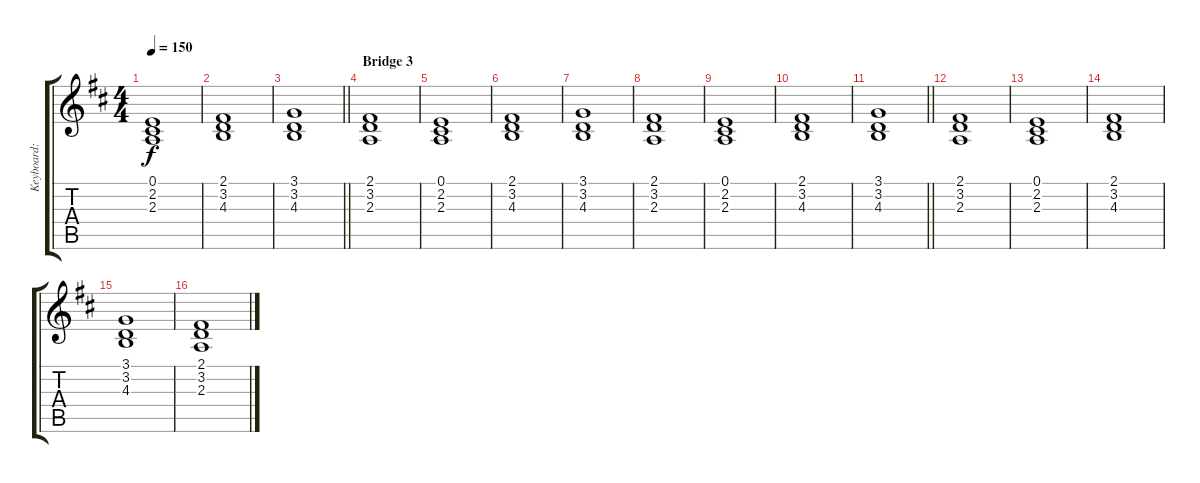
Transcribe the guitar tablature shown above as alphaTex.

\track ("Keyboard: Tommie Johansson" "Keyboard: ") {instrument stringensemble1}
\staff {score tabs}
\tuning (E4 B3 G3 D3 A2 E2) {hide}
\ts (4 4)
\tempo 150
\clef g2
\ks d
(0.1 2.2 2.3).1{dy f} |
(2.1 3.2 4.3).1 |
\barLineRight lightlight
(3.1 3.2 4.3).1 |
\section ("" "Bridge 3")
(2.1 3.2 2.3).1 |
(0.1 2.2 2.3).1 |
(2.1 3.2 4.3).1 |
(3.1 3.2 4.3).1 |
(2.1 3.2 2.3).1 |
(0.1 2.2 2.3).1 |
(2.1 3.2 4.3).1 |
\barLineRight lightlight
(3.1 3.2 4.3).1 |
(2.1 3.2 2.3).1 |
(0.1 2.2 2.3).1 |
(2.1 3.2 4.3).1 |
(3.1 3.2 4.3).1 |
(2.1 3.2 2.3).1
